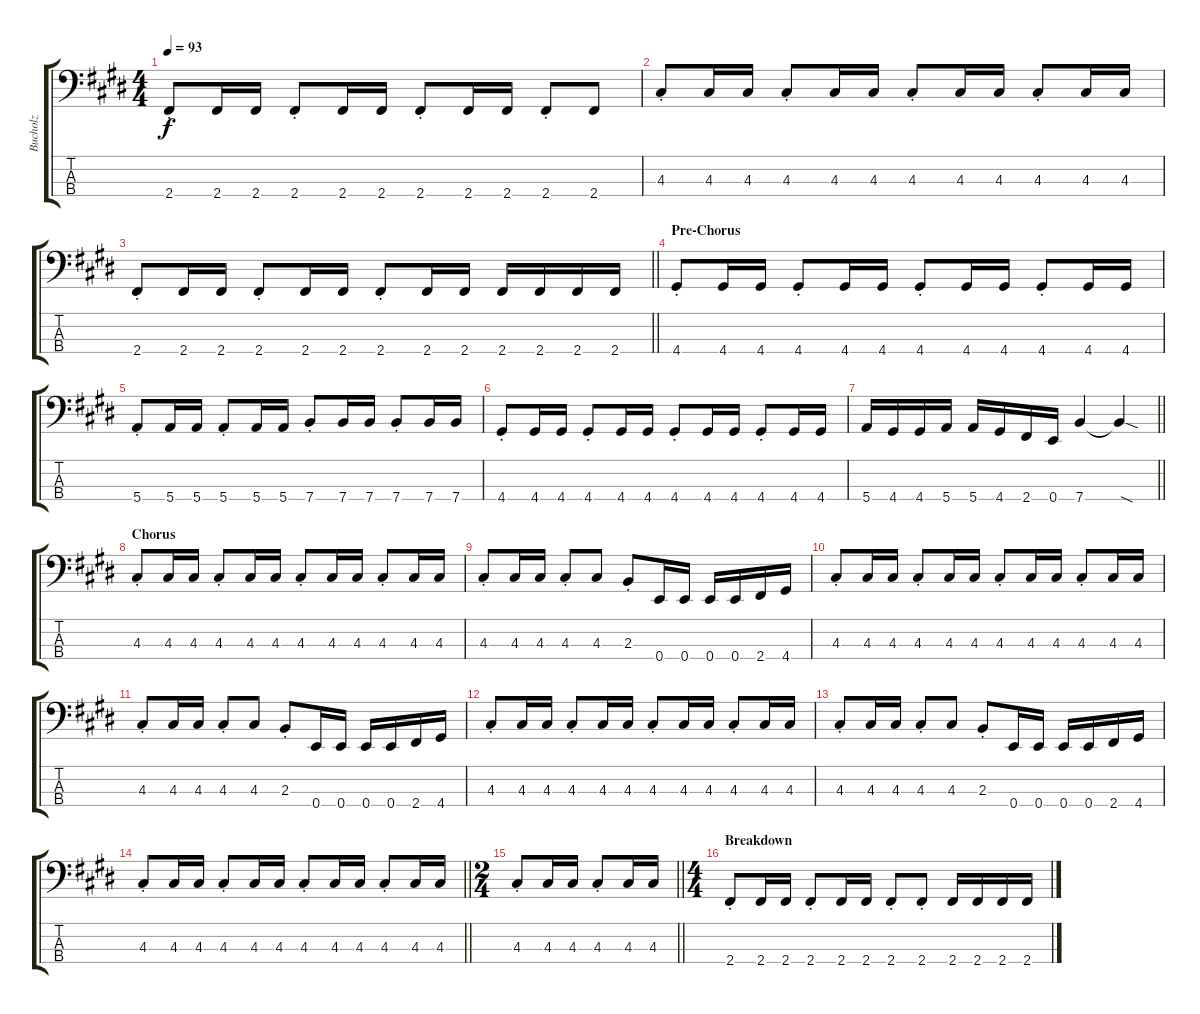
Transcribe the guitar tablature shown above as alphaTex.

\track ("Bucholz" "Bucholz") {instrument electricbassfinger}
\staff {score tabs}
\tuning (G2 D2 A1 E1) {hide}
\ts (4 4)
\tempo 93
\clef f4
\ks e
2.4{st}.8{dy f} 2.4.16 2.4.16 2.4{st}.8 2.4.16 2.4.16 2.4{st}.8 2.4.16 2.4.16 2.4{st}.8 2.4.8 |
4.3{st}.8 4.3.16 4.3.16 4.3{st}.8 4.3.16 4.3.16 4.3{st}.8 4.3.16 4.3.16 4.3{st}.8 4.3.16 4.3.16 |
\barLineRight lightlight
2.4{st}.8 2.4.16 2.4.16 2.4{st}.8 2.4.16 2.4.16 2.4{st}.8 2.4.16 2.4.16 2.4.16 2.4.16 2.4.16 2.4.16 |
\section ("" "Pre-Chorus")
4.4{st}.8 4.4.16 4.4.16 4.4{st}.8 4.4.16 4.4.16 4.4{st}.8 4.4.16 4.4.16 4.4{st}.8 4.4.16 4.4.16 |
5.4{st}.8 5.4.16 5.4.16 5.4{st}.8 5.4.16 5.4.16 7.4{st}.8 7.4.16 7.4.16 7.4{st}.8 7.4.16 7.4.16 |
4.4{st}.8 4.4.16 4.4.16 4.4{st}.8 4.4.16 4.4.16 4.4{st}.8 4.4.16 4.4.16 4.4{st}.8 4.4.16 4.4.16 |
\barLineRight lightlight
5.4.16 4.4.16 4.4.16 5.4.16 5.4.16 4.4.16 2.4.16 0.4.16 7.4.4 7.4{sod t}.4 |
\section ("" "Chorus")
4.3{st}.8 4.3.16 4.3.16 4.3{st}.8 4.3.16 4.3.16 4.3{st}.8 4.3.16 4.3.16 4.3{st}.8 4.3.16 4.3.16 |
4.3{st}.8 4.3.16 4.3.16 4.3{st}.8 4.3.8 2.3{st}.8 0.4.16 0.4.16 0.4.16 0.4.16 2.4.16 4.4.16 |
4.3{st}.8 4.3.16 4.3.16 4.3{st}.8 4.3.16 4.3.16 4.3{st}.8 4.3.16 4.3.16 4.3{st}.8 4.3.16 4.3.16 |
4.3{st}.8 4.3.16 4.3.16 4.3{st}.8 4.3.8 2.3{st}.8 0.4.16 0.4.16 0.4.16 0.4.16 2.4.16 4.4.16 |
4.3{st}.8 4.3.16 4.3.16 4.3{st}.8 4.3.16 4.3.16 4.3{st}.8 4.3.16 4.3.16 4.3{st}.8 4.3.16 4.3.16 |
4.3{st}.8 4.3.16 4.3.16 4.3{st}.8 4.3.8 2.3{st}.8 0.4.16 0.4.16 0.4.16 0.4.16 2.4.16 4.4.16 |
\barLineRight lightlight
4.3{st}.8 4.3.16 4.3.16 4.3{st}.8 4.3.16 4.3.16 4.3{st}.8 4.3.16 4.3.16 4.3{st}.8 4.3.16 4.3.16 |
\ts (2 4)
\barLineRight lightlight
4.3{st}.8 4.3.16 4.3.16 4.3{st}.8 4.3.16 4.3.16 |
\ts (4 4)
\section ("" "Breakdown")
2.4{st}.8 2.4.16 2.4.16 2.4{st}.8 2.4.16 2.4.16 2.4{st}.8 2.4{st}.8 2.4.16 2.4.16 2.4.16 2.4.16
